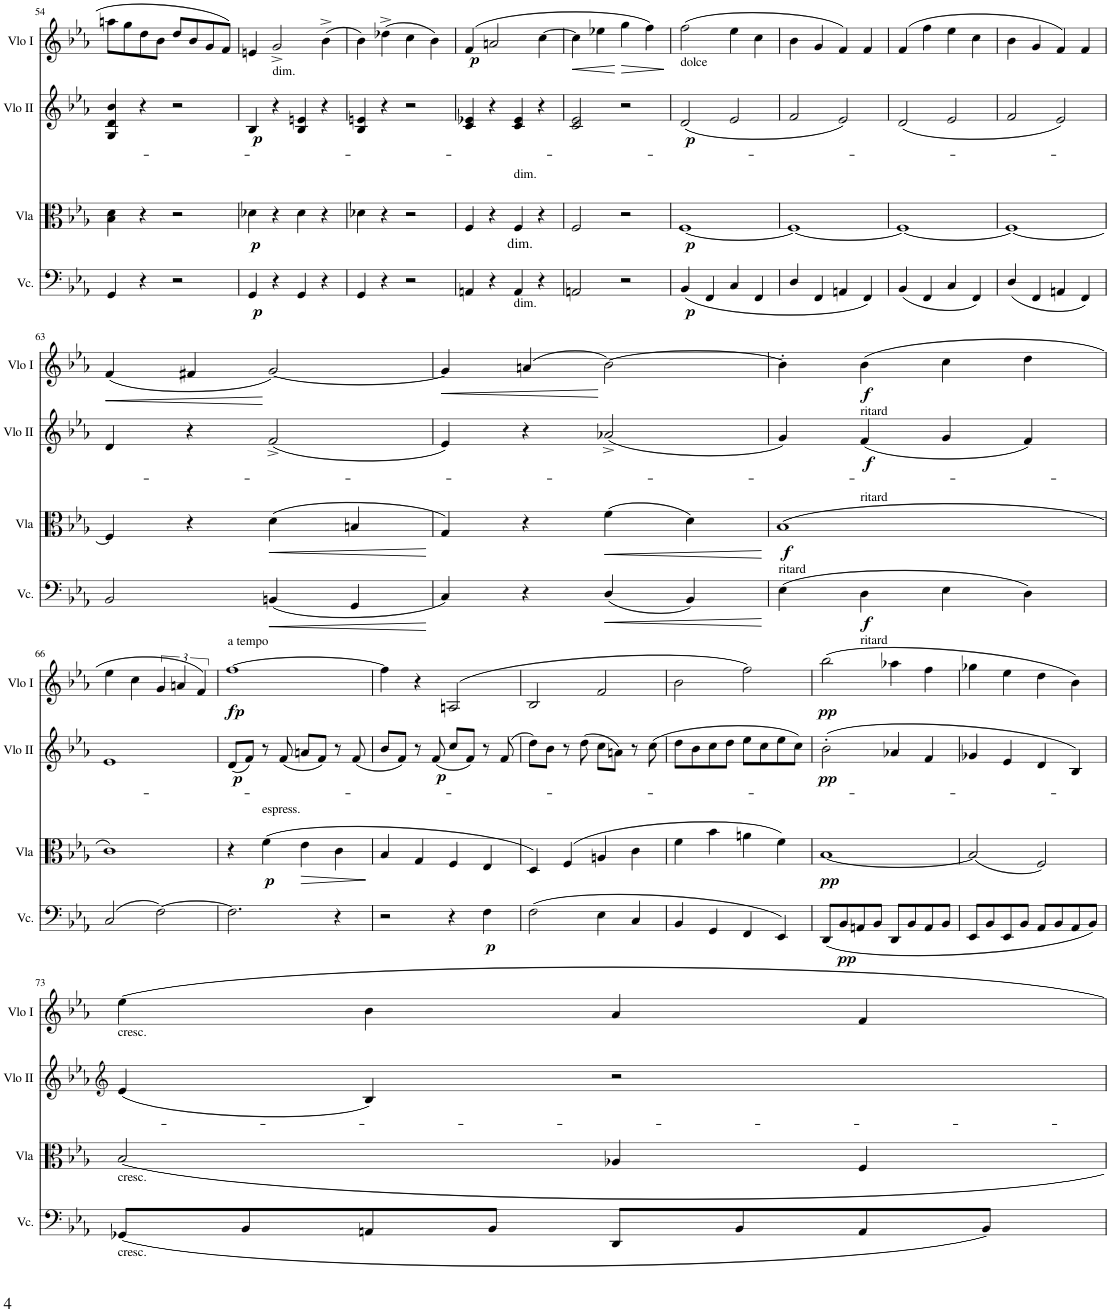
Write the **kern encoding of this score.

**kern	**dynam	**kern	**text	**dynam	**kern	**dynam	**kern	**dynam
*part4	*part4	*part3	*part3	*part3	*part2	*part2	*part1	*part1
*staff4	*staff4	*staff3	*staff3	*staff3	*staff2	*staff2	*staff1	*staff1
*I"Violoncello	*	*I"Viola	*	*	*I"Violino II	*	*I"Violino I	*
*I'Vc.	*	*I'Vla	*	*	*I'Vlo II	*	*I'Vlo I	*
!!LO:PB:g=z
*clefF4	*	*clefC3	*	*	*clefG2	*	*clefG2	*
*k[b-e-a-]	*	*k[b-e-a-]	*	*	*k[b-e-a-]	*	*k[b-e-a-]	*
*M4/4	*	*M4/4	*	*	*M4/4	*	*M4/4	*
*met(c)	*	*met(c)	*	*	*met(c)	*	*met(c)	*
=54	=54	=54	=54	=54	=54	=54	=54	=54
4GG/	.	4B-\ 4d\	.	.	4G/ 4d/ 4b-/	.	8aan\L	.
.	.	.	.	.	.	.	8gg\	.
4r	.	4r	.	.	4r	.	8dd\	.
.	.	.	.	.	.	.	8b-\J	.
2r	.	2r	.	.	2r	.	8dd/L	.
.	.	.	.	.	.	.	8b-/	.
.	.	.	.	.	.	.	8g/	.
.	.	.	.	.	.	.	8f/J	.
=55	=55	=55	=55	=55	=55	=55	=55	=55
!	!LO:DY:b	!	!	!LO:DY:b	!	!LO:DY:b	!	!
4GG/	p	4d-X\	.	p	4B-/	p	4en/	.
!	!	!	!	!	!	!	!LO:TX:b:t=dim.	!
4r	.	4r	.	.	4r	.	2g^/	.
4GG/	.	4d-\	.	.	4B-/ 4en/	.	.	.
4r	.	4r	.	.	4r	.	(4b-^\	.
=56	=56	=56	=56	=56	=56	=56	=56	=56
4GG/	.	4d-X\	.	.	4B-/ 4en/	.	4b-\)	.
4r	.	4r	.	.	4r	.	(4dd-X^\	.
2r	.	2r	.	.	2r	.	4cc\	.
.	.	.	.	.	.	.	4b-\)	.
=57	=57	=57	=57	=57	=57	=57	=57	=57
!	!	!	!	!	!	!	!	!LO:DY:b
4AAn/	.	4F/	.	.	4c/ 4e-X/	.	(4f/	p
4r	.	4r	.	.	4r	.	2an/	.
!	!	!LO:TX:a:t=dim.	!	!	!	!	!	!
!LO:TX:b:t=dim.	!	!	!	!	!	!	!	!
!	!	!	!LO:LY:b	!	!	!	!	!
4AA/	.	4F/	dim.	.	4c/ 4e-/	.	.	.
4r	.	4r	.	.	4r	.	[4cc\	.
=58	=58	=58	=58	=58	=58	=58	=58	=58
!	!	!	!	!	!	!	!	!LO:HP:b
2AAn/	.	2F/	.	.	2c/ 2e-/	.	4cc\]	<
.	.	.	.	.	.	.	4ee-X\	.
!	!	!	!	!	!	!	!	!LO:HP:n=1:b
2r	.	2r	.	.	2r	.	4gg\	[ >
.	.	.	.	.	.	.	4ff\)	.
.	.	.	.	.	.	.	.	]
=59	=59	=59	=59	=59	=59	=59	=59	=59
!	!	!	!	!	!	!	!LO:TX:b:t=dolce	!
!	!LO:DY:b	!	!	!LO:DY:b	!	!LO:DY:b	!	!
(4BB-/	p	[1F	.	p	(2d/	p	(2ff\	.
4FF/	.	.	.	.	.	.	.	.
4C/	.	.	.	.	2e-/	.	4ee-\	.
4FF/	.	.	.	.	.	.	4cc\	.
=60	=60	=60	=60	=60	=60	=60	=60	=60
4D/	.	1F_	.	.	2f/	.	4b-\	.
4FF/	.	.	.	.	.	.	4g/	.
4AAn/	.	.	.	.	2e-/)	.	4f/)	.
4FF/)	.	.	.	.	.	.	4f/	.
=61	=61	=61	=61	=61	=61	=61	=61	=61
(4BB-/	.	1F_	.	.	(2d/	.	(4f/	.
4FF/	.	.	.	.	.	.	4ff\	.
4C/	.	.	.	.	2e-/	.	4ee-\	.
4FF/)	.	.	.	.	.	.	4cc\	.
=62	=62	=62	=62	=62	=62	=62	=62	=62
(4D/	.	1F_	.	.	2f/	.	4b-\	.
4FF/	.	.	.	.	.	.	4g/	.
4AAn/	.	.	.	.	2e-/)	.	4f/)	.
4FF/)	.	.	.	.	.	.	4f/	.
!!LO:LB:g=z
=63	=63	=63	=63	=63	=63	=63	=63	=63
!	!	!	!	!	!	!	!	!LO:HP:b
2BB-/	.	4F/]	.	.	4d/	.	(4f/	<
.	.	4r	.	.	4r	.	4f#X/	.
!	!LO:HP:b	!	!	!LO:HP:b	!	!	!	!
(4BBn/	<	(4d\	.	<	(2f^/	.	[2g/)	[
4GG/	.	4Bn/	.	.	.	.	.	.
.	[	.	.	[	.	.	.	.
=64	=64	=64	=64	=64	=64	=64	=64	=64
!	!	!	!	!	!	!	!	!LO:HP:b
4C/)	.	4G/)	.	.	4e-/)	.	4g/]	<
4r	.	4r	.	.	4r	.	(4an/	.
!	!LO:HP:b	!	!	!LO:HP:b	!	!	!	!
(4D/	<	(4f\	.	<	(2a-X^/	.	[2b-\)	[
4BB-/)	.	4d\)	.	.	.	.	.	.
.	[	.	.	[	.	.	.	.
=65	=65	=65	=65	=65	=65	=65	=65	=65
!	!	!LO:TX:b:t=ritard	!	!	!	!	!	!
!	!	!	!	!LO:DY:b	!	!	!	!
(4E-\	.	(1B-	.	f	4g/)	.	4b-'\]	.
!	!	!	!	!	!	!	!LO:TX:b:t=ritard	!
!	!	!	!	!	!LO:TX:b:t=ritard	!	!	!
!LO:TX:b:t=ritard	!	!	!	!	!	!	!	!
!	!LO:DY:b	!	!	!	!	!LO:DY:b	!	!LO:DY:b
4D\	f	.	.	.	(4f/	f	(4b-\	f
4E-\	.	.	.	.	4g/	.	4cc\	.
4D\)	.	.	.	.	4f/)	.	4dd\	.
!!LO:LB:g=z
=66	=66	=66	=66	=66	=66	=66	=66	=66
(2C/	.	1c)	.	.	1e-	.	4ee-\	.
.	.	.	.	.	.	.	4cc\	.
[2F\)	.	.	.	.	.	.	6g/	.
.	.	.	.	.	.	.	6an/	.
.	.	.	.	.	.	.	6f/)	.
=67	=67	=67	=67	=67	=67	=67	=67	=67
!	!	!	!	!	!	!	!LO:TX:a:t=a tempo	!
!	!	!	!	!	!	!LO:DY:b	!	!LO:DY:b
2.F\]	.	4r	.	.	(8d/L	p	[1ff	fp
.	.	.	.	.	8f/J)	.	.	.
!	!	!LO:TX:a:t=espress.	!	!	!	!	!	!
!	!	!	!	!LO:DY:b	!	!	!	!
.	.	(4f\	.	p	8r	.	.	.
.	.	.	.	.	(8f/	.	.	.
!	!	!	!	!LO:HP:b	!	!	!	!
.	.	4e-\	.	>	8an/L	.	.	.
.	.	.	.	.	8f/J)	.	.	.
4r	.	4c\	.	.	8r	.	.	.
.	.	.	.	.	(8f/	.	.	.
.	.	.	.	]	.	.	.	.
=68	=68	=68	=68	=68	=68	=68	=68	=68
2r	.	4B-/	.	.	8b-/L	.	4ff\]	.
.	.	.	.	.	8f/J)	.	.	.
.	.	4G/	.	.	8r	.	4r	.
!	!	!	!	!	!	!LO:DY:b	!	!
.	.	.	.	.	(8f/	p	.	.
4r	.	4F/	.	.	8cc/L	.	(2An/	.
.	.	.	.	.	8f/J)	.	.	.
!	!LO:DY:b	!	!	!	!	!	!	!
4F\	p	4E-/	.	.	8r	.	.	.
.	.	.	.	.	(8f/	.	.	.
=69	=69	=69	=69	=69	=69	=69	=69	=69
(2F\	.	4D/)	.	.	8dd\L)	.	2B-/	.
.	.	.	.	.	8b-\J	.	.	.
.	.	(4F/	.	.	8r	.	.	.
.	.	.	.	.	(8dd\	.	.	.
4E-\	.	4An/	.	.	8cc\L	.	2f/	.
.	.	.	.	.	8an\J)	.	.	.
4C/	.	4c\	.	.	8r	.	.	.
.	.	.	.	.	(8cc\	.	.	.
=70	=70	=70	=70	=70	=70	=70	=70	=70
4BB-/	.	4f\	.	.	8dd\L	.	2b-\	.
.	.	.	.	.	8b-\	.	.	.
4GG/	.	4b-\	.	.	8cc\	.	.	.
.	.	.	.	.	8dd\J	.	.	.
4FF/	.	4an\	.	.	8ee-\L	.	2ff\)	.
.	.	.	.	.	8cc\	.	.	.
4EE-/)	.	4f\)	.	.	8ee-\	.	.	.
.	.	.	.	.	8cc\J)	.	.	.
=71	=71	=71	=71	=71	=71	=71	=71	=71
!	!	!	!	!LO:DY:b	!	!LO:DY:b	!	!LO:DY:b
(8DD/L	.	[1B-	.	pp	(2b-'\	pp	(2bb-\	pp
!	!LO:DY:b	!	!	!	!	!	!	!
8BB-/	pp	.	.	.	.	.	.	.
8AAn/	.	.	.	.	.	.	.	.
8BB-/J	.	.	.	.	.	.	.	.
8DD/L	.	.	.	.	4a-X/	.	4aa-X\	.
8BB-/	.	.	.	.	.	.	.	.
8AA/	.	.	.	.	4f/	.	4ff\	.
8BB-/J	.	.	.	.	.	.	.	.
=72	=72	=72	=72	=72	=72	=72	=72	=72
8EE-/L	.	(2B-/]	.	.	4g-X/	.	4gg-X\	.
8BB-/	.	.	.	.	.	.	.	.
8EE-/	.	.	.	.	4e-/	.	4ee-\	.
8BB-/J	.	.	.	.	.	.	.	.
8AA-/L	.	2F/)	.	.	4d/	.	4dd\	.
8BB-/	.	.	.	.	.	.	.	.
8AA-/	.	.	.	.	4B-/)	.	4b-\)	.
8BB-/J)	.	.	.	.	.	.	.	.
!!LO:LB:g=z
=73	=73	=73	=73	=73	=73	=73	=73	=73
*	*	*	*	*	*clefG2	*	*	*
!	!	!	!	!	!	!	!LO:TX:b:t=cresc.	!
!	!	!LO:TX:b:t=cresc.	!	!	!	!	!	!
!LO:TX:b:t=cresc.	!	!	!	!	!	!	!	!
(8GG-X/L	.	2B-/	.	.	(4e-/	.	4ee-\	.
8BB-/	.	.	.	.	.	.	.	.
8AAn/	.	.	.	.	4B-/)	.	4b-\	.
8BB-/J	.	.	.	.	.	.	.	.
8DD/L	.	4A-X/	.	.	2r	.	4a-/	.
8BB-/	.	.	.	.	.	.	.	.
8AA/	.	4F/	.	.	.	.	4f/	.
8BB-/J)	.	.	.	.	.	.	.	.
=	=	=	=	=	=	=	=	=
*-	*-	*-	*-	*-	*-	*-	*-	*-
